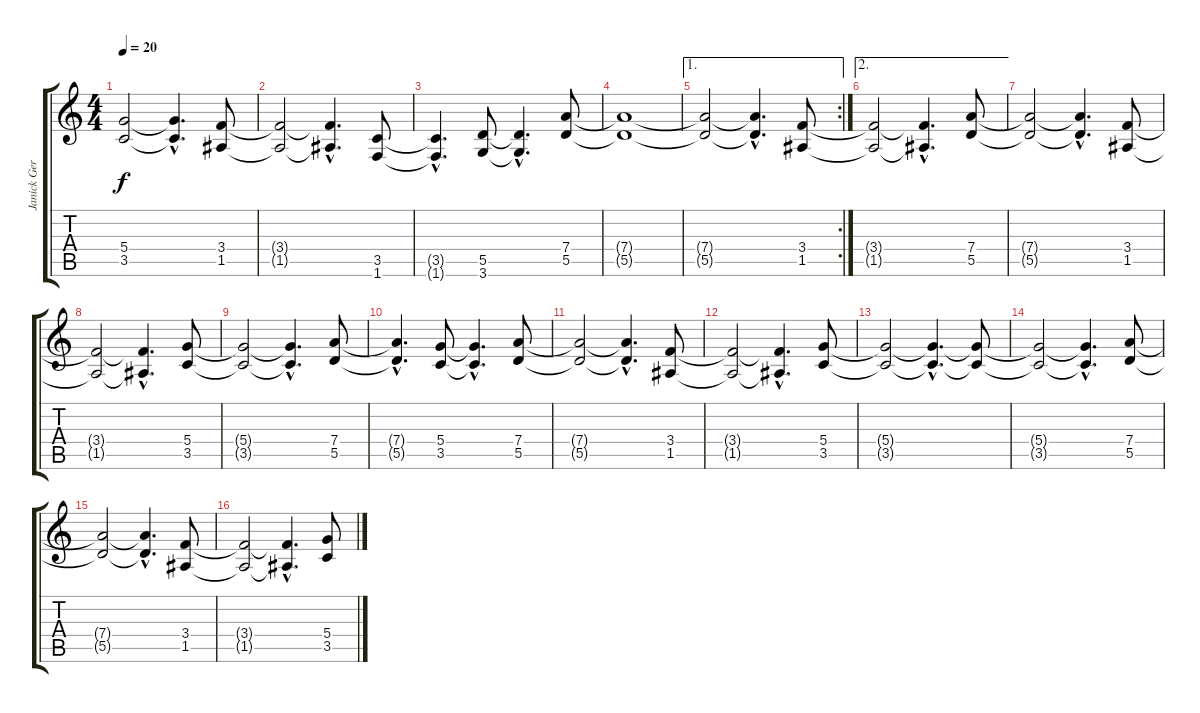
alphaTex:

\track ("Janick Gers" "Janick Ger") {instrument overdrivenguitar}
\staff {score tabs}
\tuning (E4 B3 G3 D3 A2 E2) {hide}
\ts (4 4)
\tempo 20
\clef g2
\ks c
(5.4{t} 3.5{t}).2{dy f} (5.4{hac t} 3.5{hac t}).4{d} (3.4 1.5).8 |
(3.4{t} 1.5{t}).2 (3.4{hac t} 1.5{hac t}).4{d} (3.5 1.6).8 |
(3.5{hac t} 1.6{hac t}).4{d} (5.5 3.6).8 (5.5{hac t} 3.6{hac t}).4{d} (7.4 5.5).8 |
(7.4{t} 5.5{t}).1 |
\ae 1
\rc 2
(7.4{t} 5.5{t}).2 (7.4{hac t} 5.5{hac t}).4{d} (3.4 1.5).8 |
\ae 2
(3.4{t} 1.5{t}).2 (3.4{hac t} 1.5{hac t}).4{d} (7.4 5.5).8 |
(7.4{t} 5.5{t}).2 (7.4{hac t} 5.5{hac t}).4{d} (3.4 1.5).8 |
(3.4{t} 1.5{t}).2 (3.4{hac t} 1.5{hac t}).4{d} (5.4 3.5).8 |
(5.4{t} 3.5{t}).2 (5.4{hac t} 3.5{hac t}).4{d} (7.4 5.5).8 |
(7.4{hac t} 5.5{hac t}).4{d} (5.4 3.5).8 (5.4{hac t} 3.5{hac t}).4{d} (7.4 5.5).8 |
(7.4{t} 5.5{t}).2 (7.4{hac t} 5.5{hac t}).4{d} (3.4 1.5).8 |
(3.4{t} 1.5{t}).2 (3.4{hac t} 1.5{hac t}).4{d} (5.4 3.5).8 |
(5.4{t} 3.5{t}).2 (5.4{hac t} 3.5{hac t}).4{d} (5.4{t} 3.5{t}).8 |
(5.4{t} 3.5{t}).2 (5.4{hac t} 3.5{hac t}).4{d} (7.4 5.5).8 |
(7.4{t} 5.5{t}).2 (7.4{hac t} 5.5{hac t}).4{d} (3.4 1.5).8 |
(3.4{t} 1.5{t}).2 (3.4{hac t} 1.5{hac t}).4{d} (5.4 3.5).8
